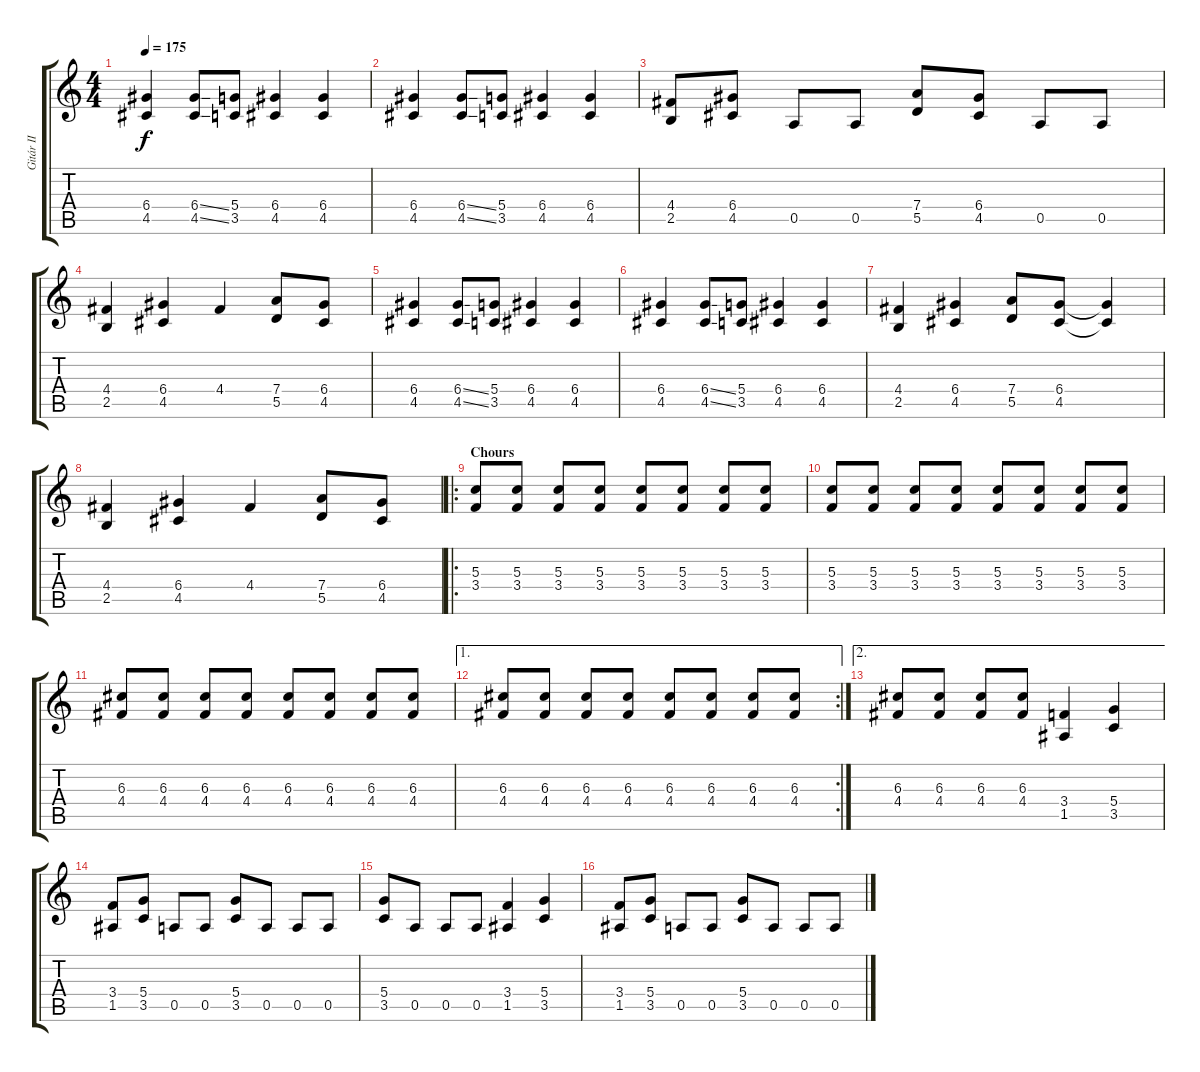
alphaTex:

\track ("Gitár II" "Gitár II") {instrument overdrivenguitar}
\staff {score tabs}
\tuning (E4 B3 G3 D3 A2 E2) {hide}
\ts (4 4)
\tempo 175
\clef g2
\ks c
(6.4 4.5).4{dy f} (6.4{ss} 4.5{ss}).8 (5.4 3.5).8 (6.4 4.5).4 (6.4 4.5).4 |
(6.4 4.5).4 (6.4{ss} 4.5{ss}).8 (5.4 3.5).8 (6.4 4.5).4 (6.4 4.5).4 |
(4.4 2.5).8 (6.4 4.5).8 0.5.8 0.5.8 (7.4 5.5).8 (6.4 4.5).8 0.5.8 0.5.8 |
(4.4 2.5).4 (6.4 4.5).4 4.4.4 (7.4 5.5).8 (6.4 4.5).8 |
(6.4 4.5).4 (6.4{ss} 4.5{ss}).8 (5.4 3.5).8 (6.4 4.5).4 (6.4 4.5).4 |
(6.4 4.5).4 (6.4{ss} 4.5{ss}).8 (5.4 3.5).8 (6.4 4.5).4 (6.4 4.5).4 |
(4.4 2.5).4 (6.4 4.5).4 (7.4 5.5).8 (6.4 4.5).8 (6.4{t} 4.5{t}).4 |
(4.4 2.5).4 (6.4 4.5).4 4.4.4 (7.4 5.5).8 (6.4 4.5).8 |
\ro
\section ("" "Chours")
(5.3 3.4).8{volume 9} (5.3 3.4).8 (5.3 3.4).8 (5.3 3.4).8 (5.3 3.4).8 (5.3 3.4).8 (5.3 3.4).8 (5.3 3.4).8 |
(5.3 3.4).8 (5.3 3.4).8 (5.3 3.4).8 (5.3 3.4).8 (5.3 3.4).8 (5.3 3.4).8 (5.3 3.4).8 (5.3 3.4).8 |
(6.3 4.4).8 (6.3 4.4).8 (6.3 4.4).8 (6.3 4.4).8 (6.3 4.4).8 (6.3 4.4).8 (6.3 4.4).8 (6.3 4.4).8 |
\ae 1
\rc 2
(6.3 4.4).8 (6.3 4.4).8 (6.3 4.4).8 (6.3 4.4).8 (6.3 4.4).8 (6.3 4.4).8 (6.3 4.4).8 (6.3 4.4).8 |
\ae 2
(6.3 4.4).8 (6.3 4.4).8 (6.3 4.4).8 (6.3 4.4).8 (3.4 1.5).4{volume 13} (5.4 3.5).4 |
(3.4 1.5).8 (5.4 3.5).8 0.5.8 0.5.8 (5.4 3.5).8 0.5.8 0.5.8 0.5.8 |
(5.4 3.5).8 0.5.8 0.5.8 0.5.8 (3.4 1.5).4 (5.4 3.5).4 |
(3.4 1.5).8 (5.4 3.5).8 0.5.8 0.5.8 (5.4 3.5).8 0.5.8 0.5.8 0.5.8
